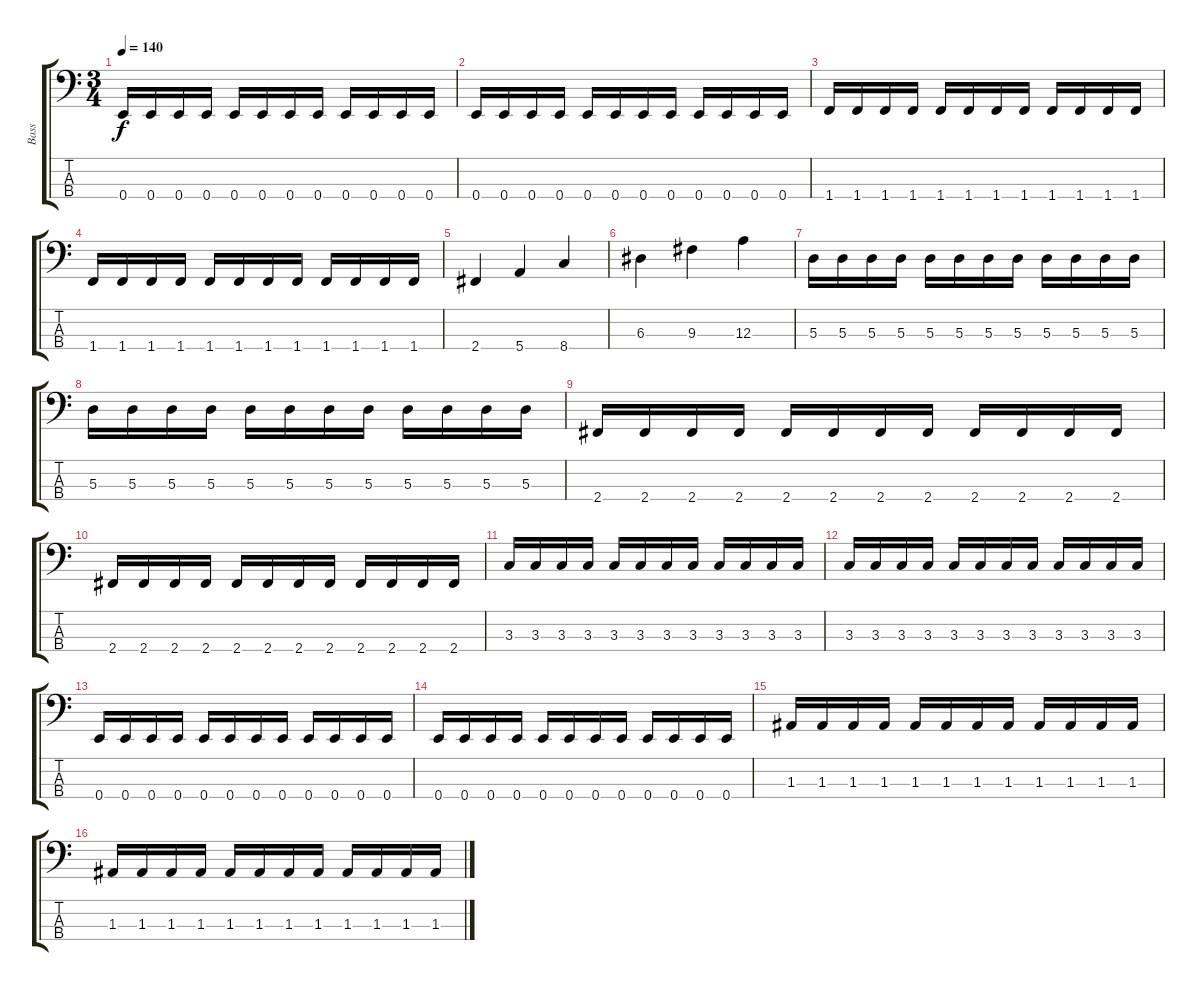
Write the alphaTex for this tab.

\track ("Bass" "Bass") {instrument electricbassfinger}
\staff {score tabs}
\tuning (G2 D2 A1 E1) {hide}
\ts (3 4)
\tempo 140
\clef f4
\ks c
0.4.16{dy f} 0.4.16 0.4.16 0.4.16 0.4.16 0.4.16 0.4.16 0.4.16 0.4.16 0.4.16 0.4.16 0.4.16 |
0.4.16 0.4.16 0.4.16 0.4.16 0.4.16 0.4.16 0.4.16 0.4.16 0.4.16 0.4.16 0.4.16 0.4.16 |
1.4.16 1.4.16 1.4.16 1.4.16 1.4.16 1.4.16 1.4.16 1.4.16 1.4.16 1.4.16 1.4.16 1.4.16 |
1.4.16 1.4.16 1.4.16 1.4.16 1.4.16 1.4.16 1.4.16 1.4.16 1.4.16 1.4.16 1.4.16 1.4.16 |
2.4.4 5.4.4 8.4.4 |
6.3.4 9.3.4 12.3.4 |
5.3.16 5.3.16 5.3.16 5.3.16 5.3.16 5.3.16 5.3.16 5.3.16 5.3.16 5.3.16 5.3.16 5.3.16 |
5.3.16 5.3.16 5.3.16 5.3.16 5.3.16 5.3.16 5.3.16 5.3.16 5.3.16 5.3.16 5.3.16 5.3.16 |
2.4.16 2.4.16 2.4.16 2.4.16 2.4.16 2.4.16 2.4.16 2.4.16 2.4.16 2.4.16 2.4.16 2.4.16 |
2.4.16 2.4.16 2.4.16 2.4.16 2.4.16 2.4.16 2.4.16 2.4.16 2.4.16 2.4.16 2.4.16 2.4.16 |
3.3.16 3.3.16 3.3.16 3.3.16 3.3.16 3.3.16 3.3.16 3.3.16 3.3.16 3.3.16 3.3.16 3.3.16 |
3.3.16 3.3.16 3.3.16 3.3.16 3.3.16 3.3.16 3.3.16 3.3.16 3.3.16 3.3.16 3.3.16 3.3.16 |
0.4.16 0.4.16 0.4.16 0.4.16 0.4.16 0.4.16 0.4.16 0.4.16 0.4.16 0.4.16 0.4.16 0.4.16 |
0.4.16 0.4.16 0.4.16 0.4.16 0.4.16 0.4.16 0.4.16 0.4.16 0.4.16 0.4.16 0.4.16 0.4.16 |
1.3.16 1.3.16 1.3.16 1.3.16 1.3.16 1.3.16 1.3.16 1.3.16 1.3.16 1.3.16 1.3.16 1.3.16 |
1.3.16 1.3.16 1.3.16 1.3.16 1.3.16 1.3.16 1.3.16 1.3.16 1.3.16 1.3.16 1.3.16 1.3.16
